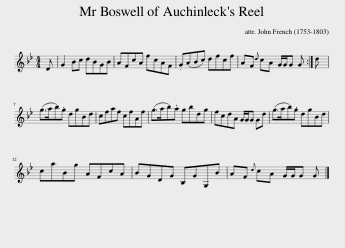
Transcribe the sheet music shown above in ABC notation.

X:1
L:1/8
M:4/4
I:linebreak $
K:Gmin
V:1 treble
V:1
 D | G2 Bc dBGB | AFcA fcAF | .G(ABc) dfcf | AF{d} cA G/G/G G :| %5
 d |$ (g>ab).g dgBd | cfaf cfAf | (g>ab).a gbdg | fcdA G/G/G Gd | %10
 (g>ab).g dgBd |$ caBg AFcA | BGDG B,GG,B | AF{d} cA G/G/G G |] %14
